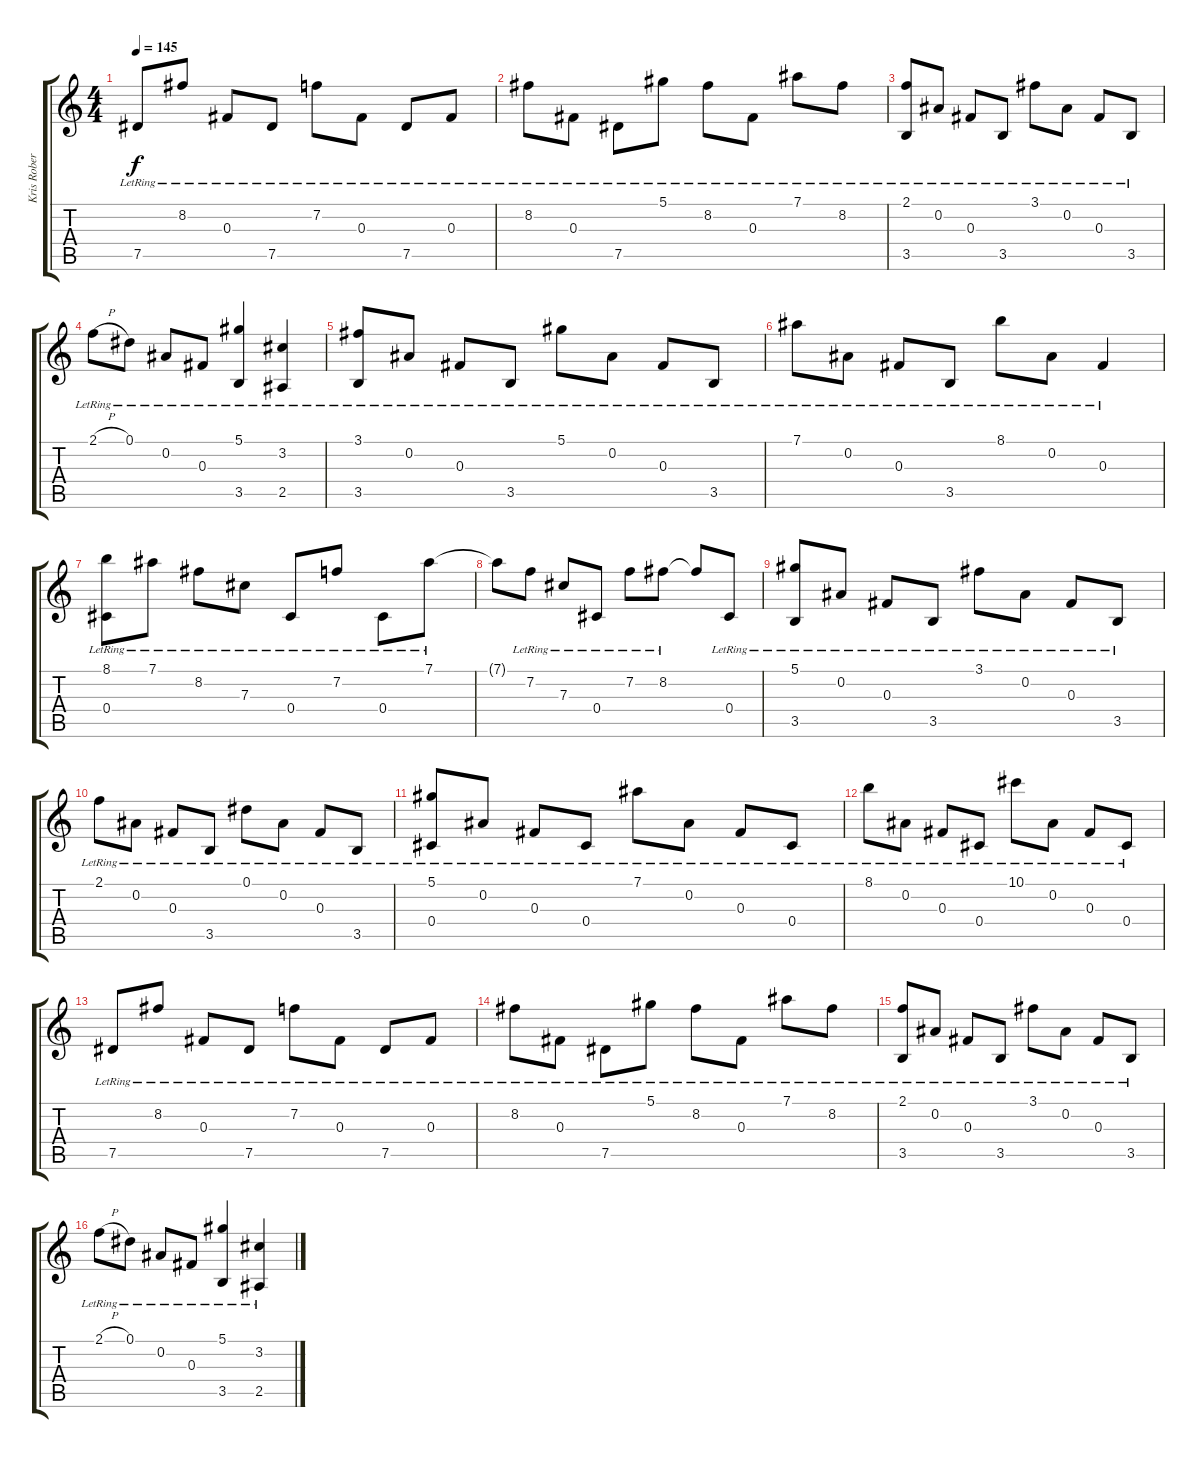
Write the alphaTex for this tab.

\track ("Kris Roberts" "Kris Rober") {instrument acousticguitarnylon}
\staff {score tabs}
\tuning (Eb4 Bb3 Gb3 Db3 Ab2 Db2) {hide}
\ts (4 4)
\tempo 145
\clef g2
\ks c
7.5{lr}.8{dy f} 8.2{lr}.8 0.3{lr}.8 7.5{lr}.8 7.2{lr}.8 0.3{lr}.8 7.5{lr}.8 0.3{lr}.8 |
8.2{lr}.8 0.3{lr}.8 7.5{lr}.8 5.1{lr}.8 8.2{lr}.8 0.3{lr}.8 7.1{lr}.8 8.2{lr}.8 |
(2.1{lr} 3.5{lr}).8 0.2{lr}.8 0.3{lr}.8 3.5{lr}.8 3.1{lr}.8 0.2{lr}.8 0.3{lr}.8 3.5{lr}.8 |
2.1{h lr}.8 0.1{lr}.8 0.2{lr}.8 0.3{lr}.8 (5.1{lr} 3.5{lr}).4 (3.2{lr} 2.5{lr}).4 |
(3.1{lr} 3.5{lr}).8 0.2{lr}.8 0.3{lr}.8 3.5{lr}.8 5.1{lr}.8 0.2{lr}.8 0.3{lr}.8 3.5{lr}.8 |
7.1{lr}.8 0.2{lr}.8 0.3{lr}.8 3.5{lr}.8 8.1{lr}.8 0.2{lr}.8 0.3{lr}.4 |
(8.1{lr} 0.4{lr}).8 7.1{lr}.8 8.2{lr}.8 7.3{lr}.8 0.4{lr}.8 7.2{lr}.8 0.4{lr}.8 7.1{lr}.8 |
7.1{t}.8 7.2{lr}.8 7.3{lr}.8 0.4{lr}.8 7.2{lr}.8 8.2{lr}.8 8.2{t}.8 0.4{lr}.8 |
(5.1{lr} 3.5{lr}).8 0.2{lr}.8 0.3{lr}.8 3.5{lr}.8 3.1{lr}.8 0.2{lr}.8 0.3{lr}.8 3.5{lr}.8 |
2.1{lr}.8 0.2{lr}.8 0.3{lr}.8 3.5{lr}.8 0.1{lr}.8 0.2{lr}.8 0.3{lr}.8 3.5{lr}.8 |
(5.1{lr} 0.4{lr}).8 0.2{lr}.8 0.3{lr}.8 0.4{lr}.8 7.1{lr}.8 0.2{lr}.8 0.3{lr}.8 0.4{lr}.8 |
8.1{lr}.8 0.2{lr}.8 0.3{lr}.8 0.4{lr}.8 10.1{lr}.8 0.2{lr}.8 0.3{lr}.8 0.4{lr}.8 |
7.5{lr}.8 8.2{lr}.8 0.3{lr}.8 7.5{lr}.8 7.2{lr}.8 0.3{lr}.8 7.5{lr}.8 0.3{lr}.8 |
8.2{lr}.8 0.3{lr}.8 7.5{lr}.8 5.1{lr}.8 8.2{lr}.8 0.3{lr}.8 7.1{lr}.8 8.2{lr}.8 |
(2.1{lr} 3.5{lr}).8 0.2{lr}.8 0.3{lr}.8 3.5{lr}.8 3.1{lr}.8 0.2{lr}.8 0.3{lr}.8 3.5{lr}.8 |
2.1{h lr}.8 0.1{lr}.8 0.2{lr}.8 0.3{lr}.8 (5.1{lr} 3.5{lr}).4 (3.2{lr} 2.5{lr}).4
